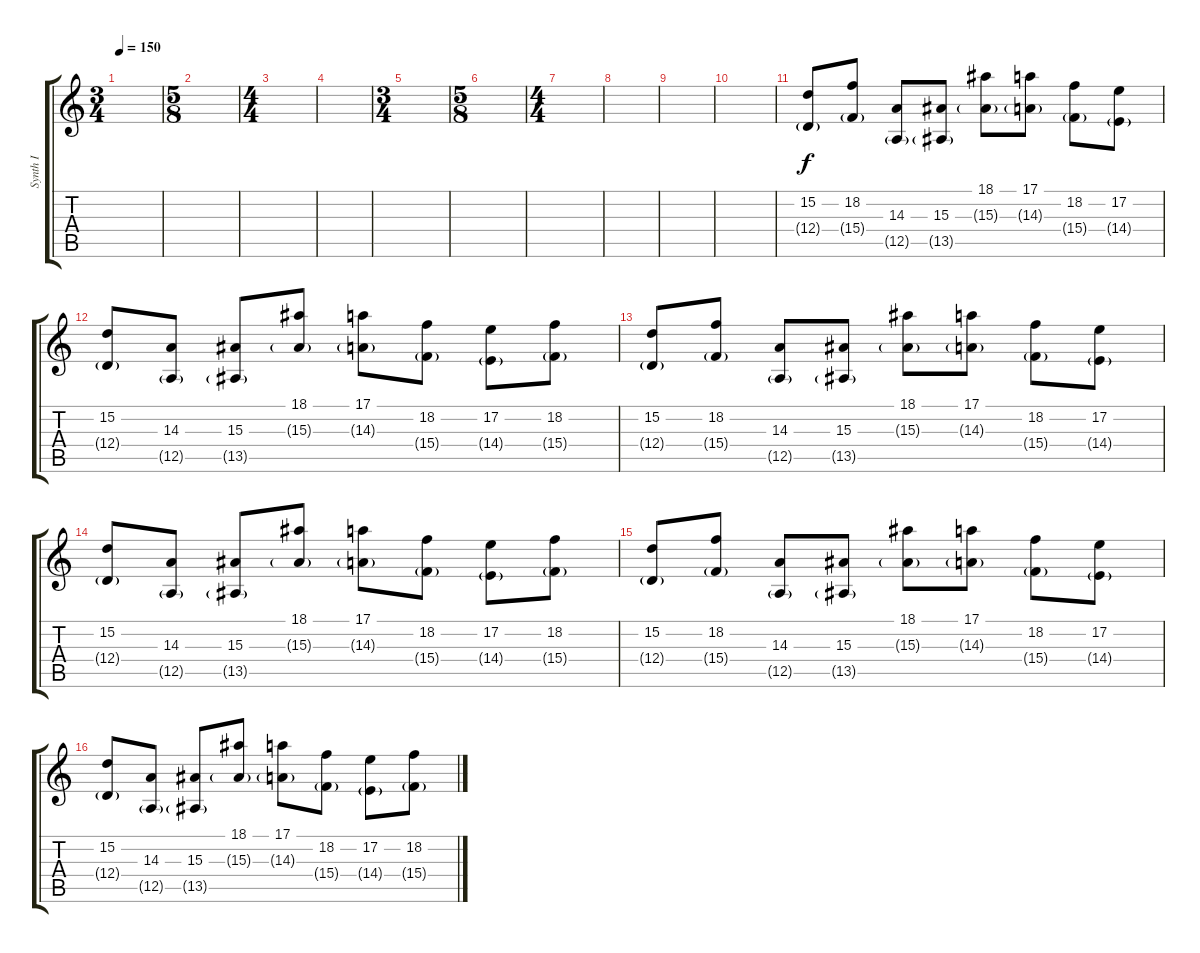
\track ("Synth I" "Synth I") {instrument lead2sawtooth}
\staff {score tabs}
\tuning (E4 B3 G3 D3 A2 D2) {hide}
\ts (3 4)
\tempo 150
\clef g2
\ks c
|
\ts (5 8)
|
\ts (4 4)
|
|
\ts (3 4)
|
\ts (5 8)
|
\ts (4 4)
|
|
|
|
(15.2 12.4{g}).8 (18.2 15.4{g}).8 (14.3 12.5{g}).8 (15.3 13.5{g}).8 (18.1 15.3{g}).8 (17.1 14.3{g}).8 (18.2 15.4{g}).8 (17.2 14.4{g}).8 |
(15.2 12.4{g}).8 (14.3 12.5{g}).8 (15.3 13.5{g}).8 (18.1 15.3{g}).8 (17.1 14.3{g}).8 (18.2 15.4{g}).8 (17.2 14.4{g}).8 (18.2 15.4{g}).8 |
(15.2 12.4{g}).8 (18.2 15.4{g}).8 (14.3 12.5{g}).8 (15.3 13.5{g}).8 (18.1 15.3{g}).8 (17.1 14.3{g}).8 (18.2 15.4{g}).8 (17.2 14.4{g}).8 |
(15.2 12.4{g}).8 (14.3 12.5{g}).8 (15.3 13.5{g}).8 (18.1 15.3{g}).8 (17.1 14.3{g}).8 (18.2 15.4{g}).8 (17.2 14.4{g}).8 (18.2 15.4{g}).8 |
(15.2 12.4{g}).8 (18.2 15.4{g}).8 (14.3 12.5{g}).8 (15.3 13.5{g}).8 (18.1 15.3{g}).8 (17.1 14.3{g}).8 (18.2 15.4{g}).8 (17.2 14.4{g}).8 |
(15.2 12.4{g}).8 (14.3 12.5{g}).8 (15.3 13.5{g}).8 (18.1 15.3{g}).8 (17.1 14.3{g}).8 (18.2 15.4{g}).8 (17.2 14.4{g}).8 (18.2 15.4{g}).8
